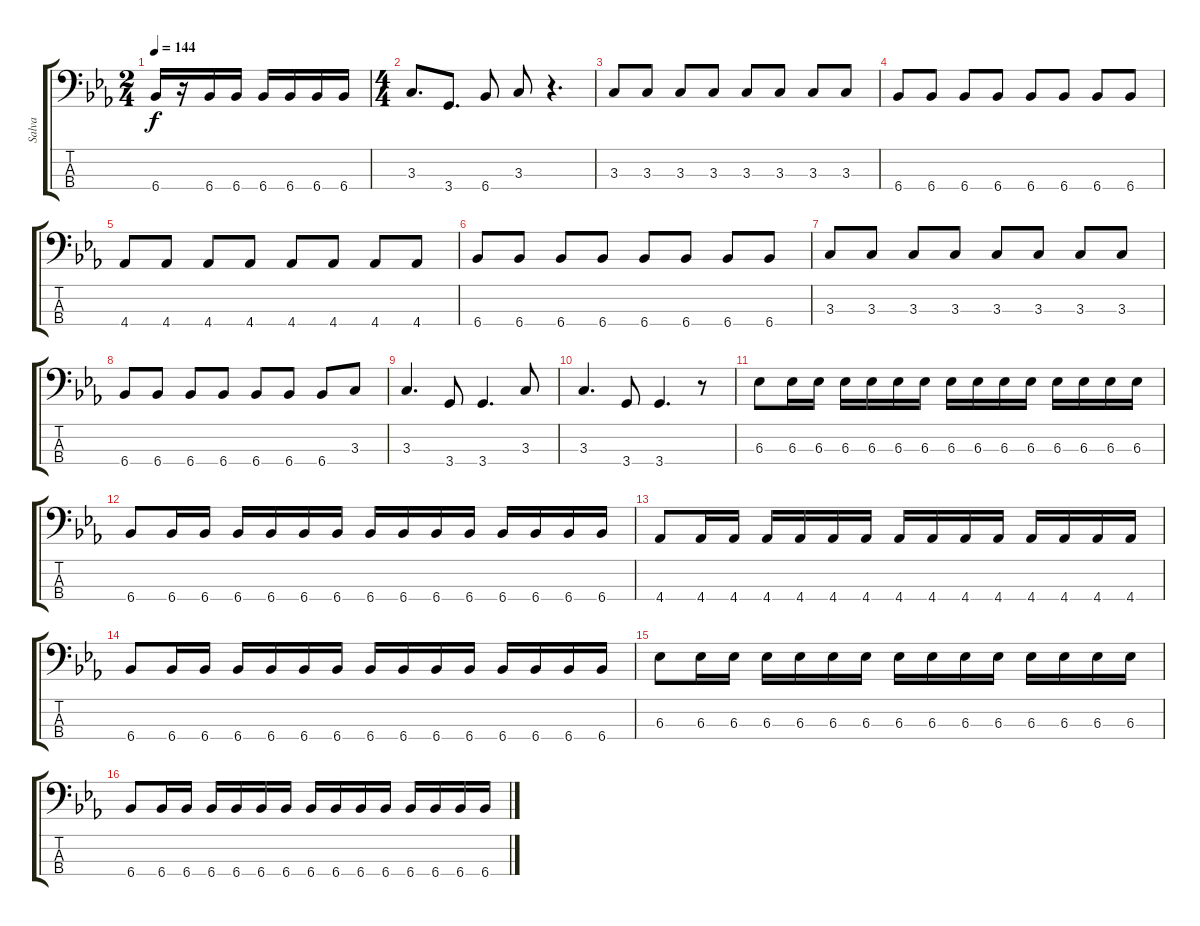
\track ("Salva" "Salva") {instrument electricbassfinger}
\staff {score tabs}
\tuning (G2 D2 A1 E1) {hide}
\ts (2 4)
\tempo 144
\clef f4
\ks eb
6.4.16{dy f} r.16 6.4.16 6.4.16 6.4.16 6.4.16 6.4.16 6.4.16 |
\ts (4 4)
3.3.8{d} 3.4.8{d} 6.4.8 3.3.8 r.4{d} |
3.3.8 3.3.8 3.3.8 3.3.8 3.3.8 3.3.8 3.3.8 3.3.8 |
6.4.8 6.4.8 6.4.8 6.4.8 6.4.8 6.4.8 6.4.8 6.4.8 |
4.4.8 4.4.8 4.4.8 4.4.8 4.4.8 4.4.8 4.4.8 4.4.8 |
6.4.8 6.4.8 6.4.8 6.4.8 6.4.8 6.4.8 6.4.8 6.4.8 |
3.3.8 3.3.8 3.3.8 3.3.8 3.3.8 3.3.8 3.3.8 3.3.8 |
6.4.8 6.4.8 6.4.8 6.4.8 6.4.8 6.4.8 6.4.8 3.3.8 |
3.3.4{d} 3.4.8 3.4.4{d} 3.3.8 |
3.3.4{d} 3.4.8 3.4.4{d} r.8 |
6.3.8 6.3.16 6.3.16 6.3.16 6.3.16 6.3.16 6.3.16 6.3.16 6.3.16 6.3.16 6.3.16 6.3.16 6.3.16 6.3.16 6.3.16 |
6.4.8 6.4.16 6.4.16 6.4.16 6.4.16 6.4.16 6.4.16 6.4.16 6.4.16 6.4.16 6.4.16 6.4.16 6.4.16 6.4.16 6.4.16 |
4.4.8 4.4.16 4.4.16 4.4.16 4.4.16 4.4.16 4.4.16 4.4.16 4.4.16 4.4.16 4.4.16 4.4.16 4.4.16 4.4.16 4.4.16 |
6.4.8 6.4.16 6.4.16 6.4.16 6.4.16 6.4.16 6.4.16 6.4.16 6.4.16 6.4.16 6.4.16 6.4.16 6.4.16 6.4.16 6.4.16 |
6.3.8 6.3.16 6.3.16 6.3.16 6.3.16 6.3.16 6.3.16 6.3.16 6.3.16 6.3.16 6.3.16 6.3.16 6.3.16 6.3.16 6.3.16 |
6.4.8 6.4.16 6.4.16 6.4.16 6.4.16 6.4.16 6.4.16 6.4.16 6.4.16 6.4.16 6.4.16 6.4.16 6.4.16 6.4.16 6.4.16
